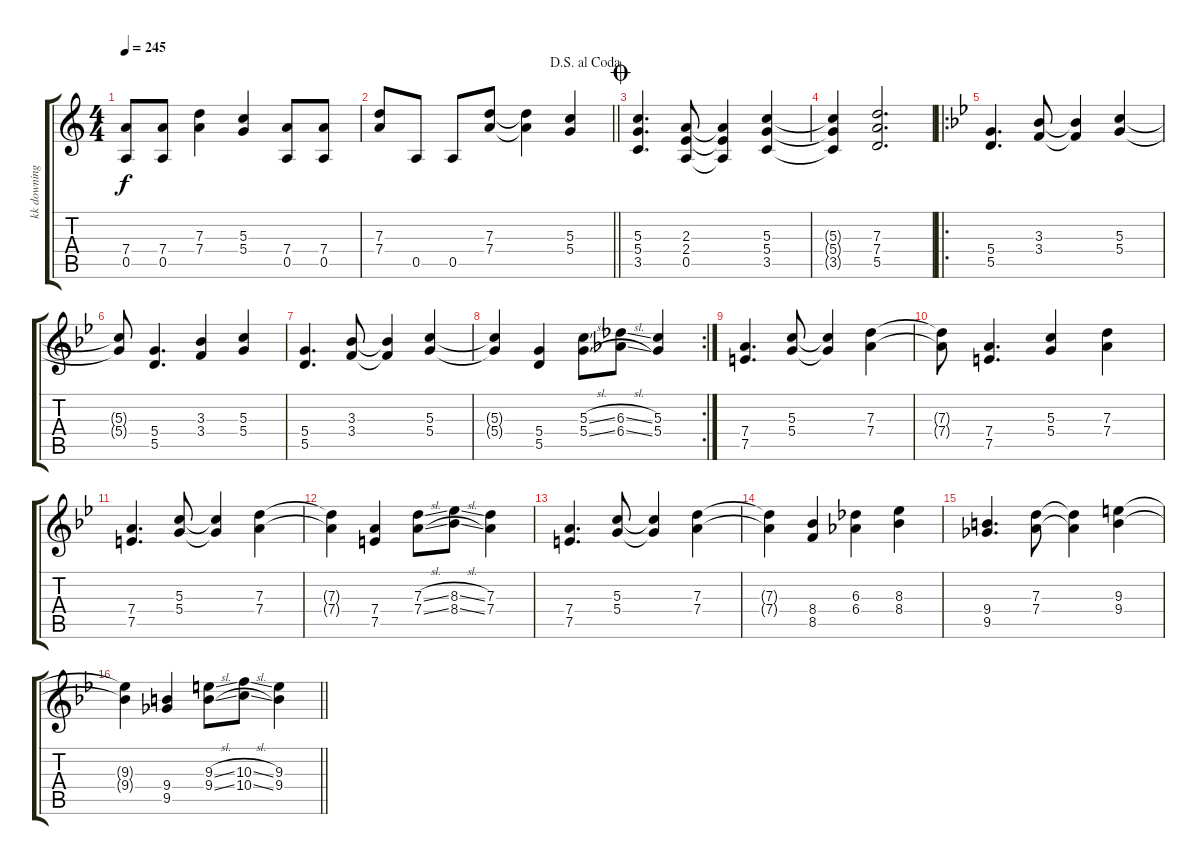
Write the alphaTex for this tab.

\track ("kk downing" "kk downing") {instrument distortionguitar}
\staff {score tabs}
\tuning (E4 B3 G3 D3 A2 E2) {hide}
\ts (4 4)
\tempo 245
\clef g2
\ks c
(7.4 0.5).8{dy f} (7.4 0.5).8 (7.3 7.4).4 (5.3 5.4).4 (7.4 0.5).8 (7.4 0.5).8 |
\jump dalsegnoalcoda
\barLineRight lightlight
(7.3 7.4).8 0.5.8 0.5.8 (7.3 7.4).8 (7.3{t} 7.4{t}).4 (5.3 5.4).4 |
\jump coda
(5.3 5.4 3.5).4{d} (2.3 2.4 0.5).8 (2.3{t} 2.4{t} 0.5{t}).4 (5.3 5.4 3.5).4 |
(5.3{t} 5.4{t} 3.5{t}).4 (7.3 7.4 5.5).2{d} |
\ro
\ks bb
(5.4 5.5).4{d} (3.3 3.4).8 (3.3{t} 3.4{t}).4 (5.3 5.4).4 |
(5.3{t} 5.4{t}).8 (5.4 5.5).4{d} (3.3 3.4).4 (5.3 5.4).4 |
(5.4 5.5).4{d} (3.3 3.4).8 (3.3{t} 3.4{t}).4 (5.3 5.4).4 |
\rc 2
(5.3{t} 5.4{t}).4 (5.4 5.5).4 (5.3{sl} 5.4{sl}).8 (6.3{sl} 6.4{sl}).8 (5.3 5.4).4 |
(7.4 7.5).4{d} (5.3 5.4).8 (5.3{t} 5.4{t}).4 (7.3 7.4).4 |
(7.3{t} 7.4{t}).8 (7.4 7.5).4{d} (5.3 5.4).4 (7.3 7.4).4 |
(7.4 7.5).4{d} (5.3 5.4).8 (5.3{t} 5.4{t}).4 (7.3 7.4).4 |
(7.3{t} 7.4{t}).4 (7.4 7.5).4 (7.3{sl} 7.4{sl}).8 (8.3{sl} 8.4{sl}).8 (7.3 7.4).4 |
(7.4 7.5).4{d} (5.3 5.4).8 (5.3{t} 5.4{t}).4 (7.3 7.4).4 |
(7.3{t} 7.4{t}).4 (8.4 8.5).4 (6.3 6.4).4 (8.3 8.4).4 |
(9.4 9.5).4{d} (7.3 7.4).8 (7.3{t} 7.4{t}).4 (9.3 9.4).4 |
\barLineRight lightlight
(9.3{t} 9.4{t}).4 (9.4 9.5).4 (9.3{sl} 9.4{sl}).8 (10.3{sl} 10.4{sl}).8 (9.3 9.4).4
